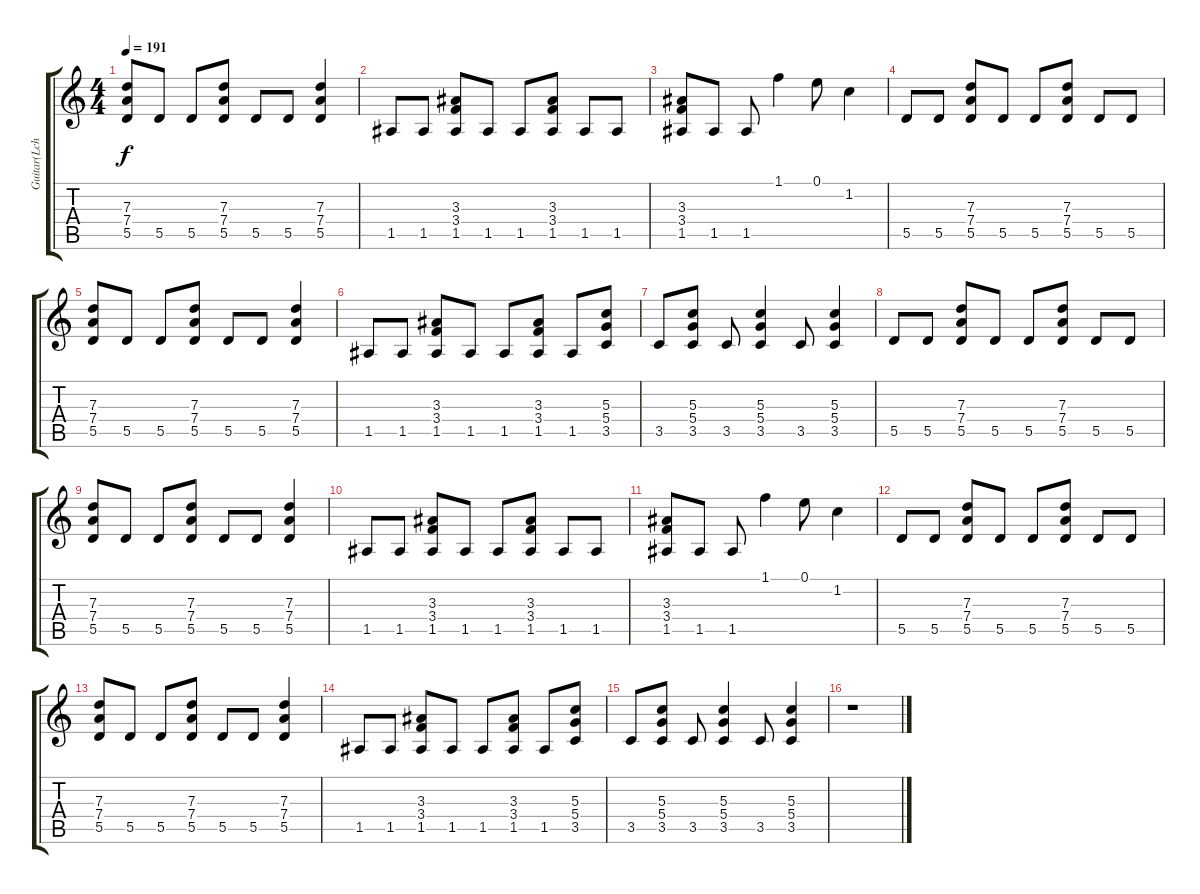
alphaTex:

\track ("Guitar(Lch.)" "Guitar(Lch") {instrument distortionguitar}
\staff {score tabs}
\tuning (E4 B3 G3 D3 A2 E2) {hide}
\ts (4 4)
\tempo 191
\clef g2
\ks c
(7.3 7.4 5.5).8{dy f} 5.5.8 5.5.8 (7.3 7.4 5.5).8 5.5.8 5.5.8 (7.3 7.4 5.5).4 |
1.5.8 1.5.8 (3.3 3.4 1.5).8 1.5.8 1.5.8 (3.3 3.4 1.5).8 1.5.8 1.5.8 |
(3.3 3.4 1.5).8 1.5.8 1.5.8 1.1.4 0.1.8 1.2.4 |
5.5.8 5.5.8 (7.3 7.4 5.5).8 5.5.8 5.5.8 (7.3 7.4 5.5).8 5.5.8 5.5.8 |
(7.3 7.4 5.5).8 5.5.8 5.5.8 (7.3 7.4 5.5).8 5.5.8 5.5.8 (7.3 7.4 5.5).4 |
1.5.8 1.5.8 (3.3 3.4 1.5).8 1.5.8 1.5.8 (3.3 3.4 1.5).8 1.5.8 (5.3 5.4 3.5).8 |
3.5.8 (5.3 5.4 3.5).8 3.5.8 (5.3 5.4 3.5).4 3.5.8 (5.3 5.4 3.5).4 |
5.5.8 5.5.8 (7.3 7.4 5.5).8 5.5.8 5.5.8 (7.3 7.4 5.5).8 5.5.8 5.5.8 |
(7.3 7.4 5.5).8 5.5.8 5.5.8 (7.3 7.4 5.5).8 5.5.8 5.5.8 (7.3 7.4 5.5).4 |
1.5.8 1.5.8 (3.3 3.4 1.5).8 1.5.8 1.5.8 (3.3 3.4 1.5).8 1.5.8 1.5.8 |
(3.3 3.4 1.5).8 1.5.8 1.5.8 1.1.4 0.1.8 1.2.4 |
5.5.8 5.5.8 (7.3 7.4 5.5).8 5.5.8 5.5.8 (7.3 7.4 5.5).8 5.5.8 5.5.8 |
(7.3 7.4 5.5).8 5.5.8 5.5.8 (7.3 7.4 5.5).8 5.5.8 5.5.8 (7.3 7.4 5.5).4 |
1.5.8 1.5.8 (3.3 3.4 1.5).8 1.5.8 1.5.8 (3.3 3.4 1.5).8 1.5.8 (5.3 5.4 3.5).8 |
3.5.8 (5.3 5.4 3.5).8 3.5.8 (5.3 5.4 3.5).4 3.5.8 (5.3 5.4 3.5).4 |
r.1
